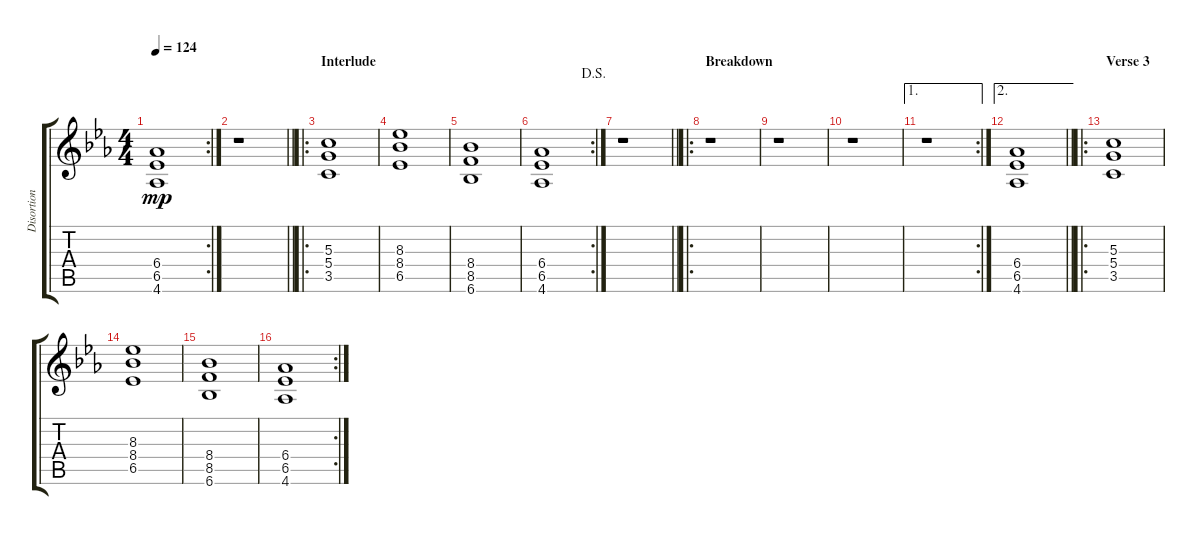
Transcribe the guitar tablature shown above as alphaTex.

\track ("Disortion 1" "Disortion ") {instrument distortionguitar}
\staff {score tabs}
\tuning (E4 B3 G3 D3 A2 E2) {hide}
\rc 2
\ts (4 4)
\tempo 124
\clef g2
\ks eb
(6.4 6.5 4.6).1{dy mp} |
\barLineRight lightlight
r.1 |
\ro
\section ("" "Interlude")
(5.3 5.4 3.5).1 |
(8.3 8.4 6.5).1 |
(8.4 8.5 6.6).1 |
\rc 2
\jump dalsegno
(6.4 6.5 4.6).1 |
\barLineRight lightlight
r.1 |
\ro
\section ("" "Breakdown")
r.1 |
r.1 |
r.1 |
\ae 1
\rc 2
r.1 |
\ae 2
\barLineRight lightlight
(6.4 6.5 4.6).1 |
\ro
\section ("" "Verse 3")
(5.3 5.4 3.5).1 |
(8.3 8.4 6.5).1 |
(8.4 8.5 6.6).1 |
\rc 2
(6.4 6.5 4.6).1
